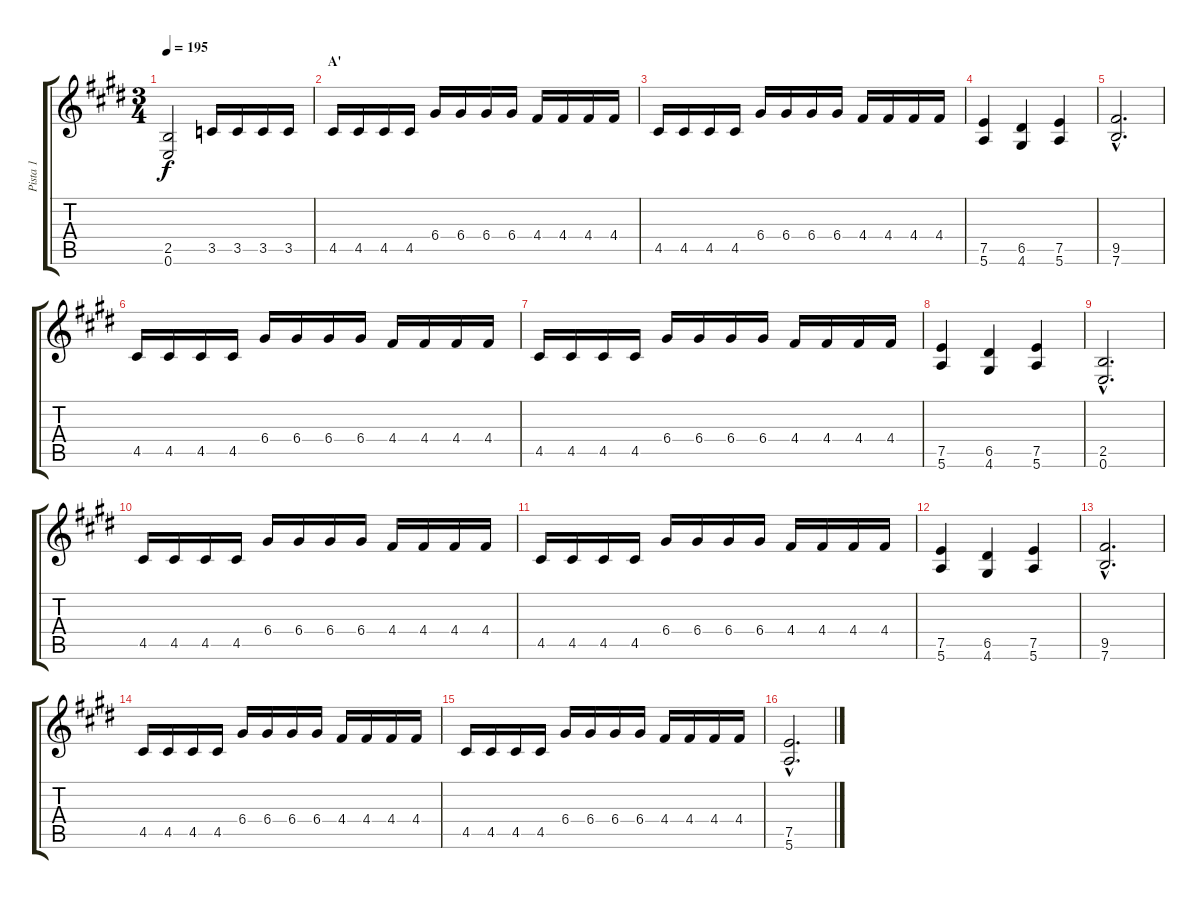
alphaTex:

\track ("Pista 1" "Pista 1") {instrument distortionguitar}
\staff {score tabs}
\tuning (E4 B3 G3 D3 A2 E2) {hide}
\ts (3 4)
\tempo 195
\clef g2
\ks e
(2.5 0.6).2{dy f} 3.5.16 3.5.16 3.5.16 3.5.16 |
\section ("" "A'")
4.5.16 4.5.16 4.5.16 4.5.16 6.4.16 6.4.16 6.4.16 6.4.16 4.4.16 4.4.16 4.4.16 4.4.16 |
4.5.16 4.5.16 4.5.16 4.5.16 6.4.16 6.4.16 6.4.16 6.4.16 4.4.16 4.4.16 4.4.16 4.4.16 |
(7.5 5.6).4 (6.5 4.6).4 (7.5 5.6).4 |
(9.5{hac} 7.6{hac}).2{d} |
4.5.16 4.5.16 4.5.16 4.5.16 6.4.16 6.4.16 6.4.16 6.4.16 4.4.16 4.4.16 4.4.16 4.4.16 |
4.5.16 4.5.16 4.5.16 4.5.16 6.4.16 6.4.16 6.4.16 6.4.16 4.4.16 4.4.16 4.4.16 4.4.16 |
(7.5 5.6).4 (6.5 4.6).4 (7.5 5.6).4 |
(2.5{hac} 0.6{hac}).2{d} |
4.5.16 4.5.16 4.5.16 4.5.16 6.4.16 6.4.16 6.4.16 6.4.16 4.4.16 4.4.16 4.4.16 4.4.16 |
4.5.16 4.5.16 4.5.16 4.5.16 6.4.16 6.4.16 6.4.16 6.4.16 4.4.16 4.4.16 4.4.16 4.4.16 |
(7.5 5.6).4 (6.5 4.6).4 (7.5 5.6).4 |
(9.5{hac} 7.6{hac}).2{d} |
4.5.16 4.5.16 4.5.16 4.5.16 6.4.16 6.4.16 6.4.16 6.4.16 4.4.16 4.4.16 4.4.16 4.4.16 |
4.5.16 4.5.16 4.5.16 4.5.16 6.4.16 6.4.16 6.4.16 6.4.16 4.4.16 4.4.16 4.4.16 4.4.16 |
(7.5{hac} 5.6{hac}).2{d}
